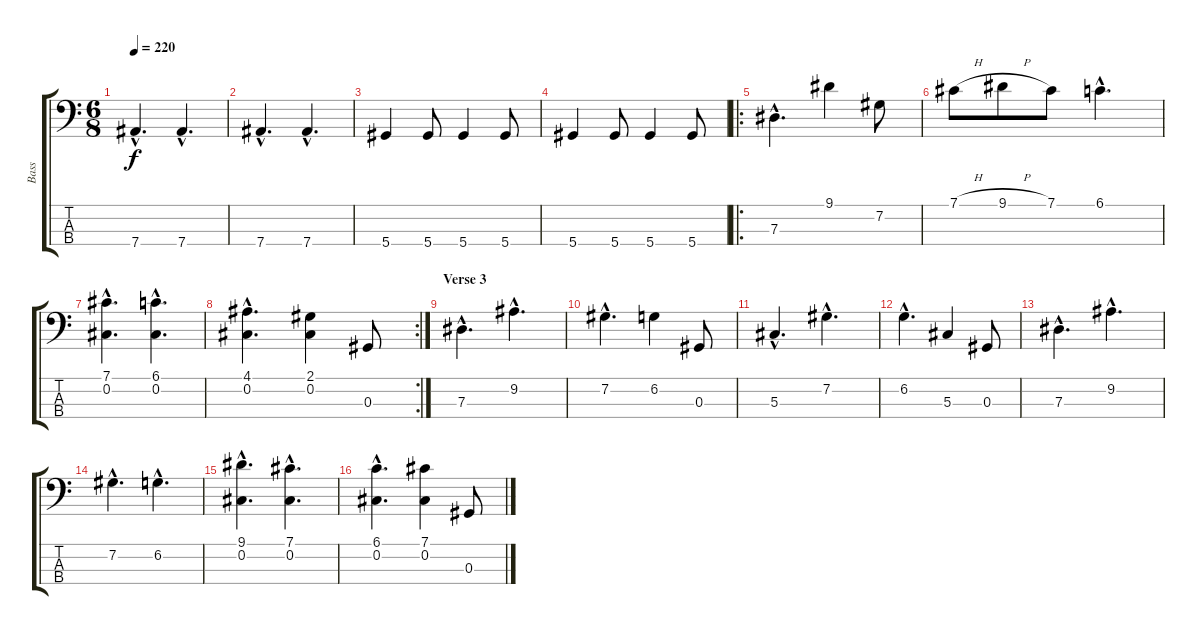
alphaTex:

\track ("Bass" "Bass") {instrument electricbasspick}
\staff {score tabs}
\tuning (Gb2 Db2 Ab1 Eb1) {hide}
\ts (6 8)
\tempo 220
\clef f4
\ks c
7.4{hac}.4{d dy f} 7.4{hac}.4{d} |
7.4{hac}.4{d} 7.4{hac}.4{d} |
5.4.4 5.4.8 5.4.4 5.4.8 |
5.4.4 5.4.8 5.4.4 5.4.8 |
\ro
7.3{hac}.4{d volume 10} 9.1.4 7.2.8 |
7.1{h}.8 9.1{h}.8 7.1.8 6.1{hac}.4{d} |
(7.1{hac} 0.2{hac}).4{d} (6.1{hac} 0.2{hac}).4{d} |
\rc 2
(4.1{hac} 0.2{hac}).4{d} (2.1 0.2).4 0.3.8 |
\section ("" "Verse 3")
7.3{hac}.4{d} 9.2{hac}.4{d} |
7.2{hac}.4{d} 6.2.4 0.3.8 |
5.3{hac}.4{d} 7.2{hac}.4{d} |
6.2{hac}.4{d} 5.3.4 0.3.8 |
7.3{hac}.4{d} 9.2{hac}.4{d} |
7.2{hac}.4{d} 6.2{hac}.4{d} |
(9.1{hac} 0.2{hac}).4{d} (7.1{hac} 0.2{hac}).4{d} |
(6.1{hac} 0.2{hac}).4{d} (7.1 0.2).4 0.3.8
